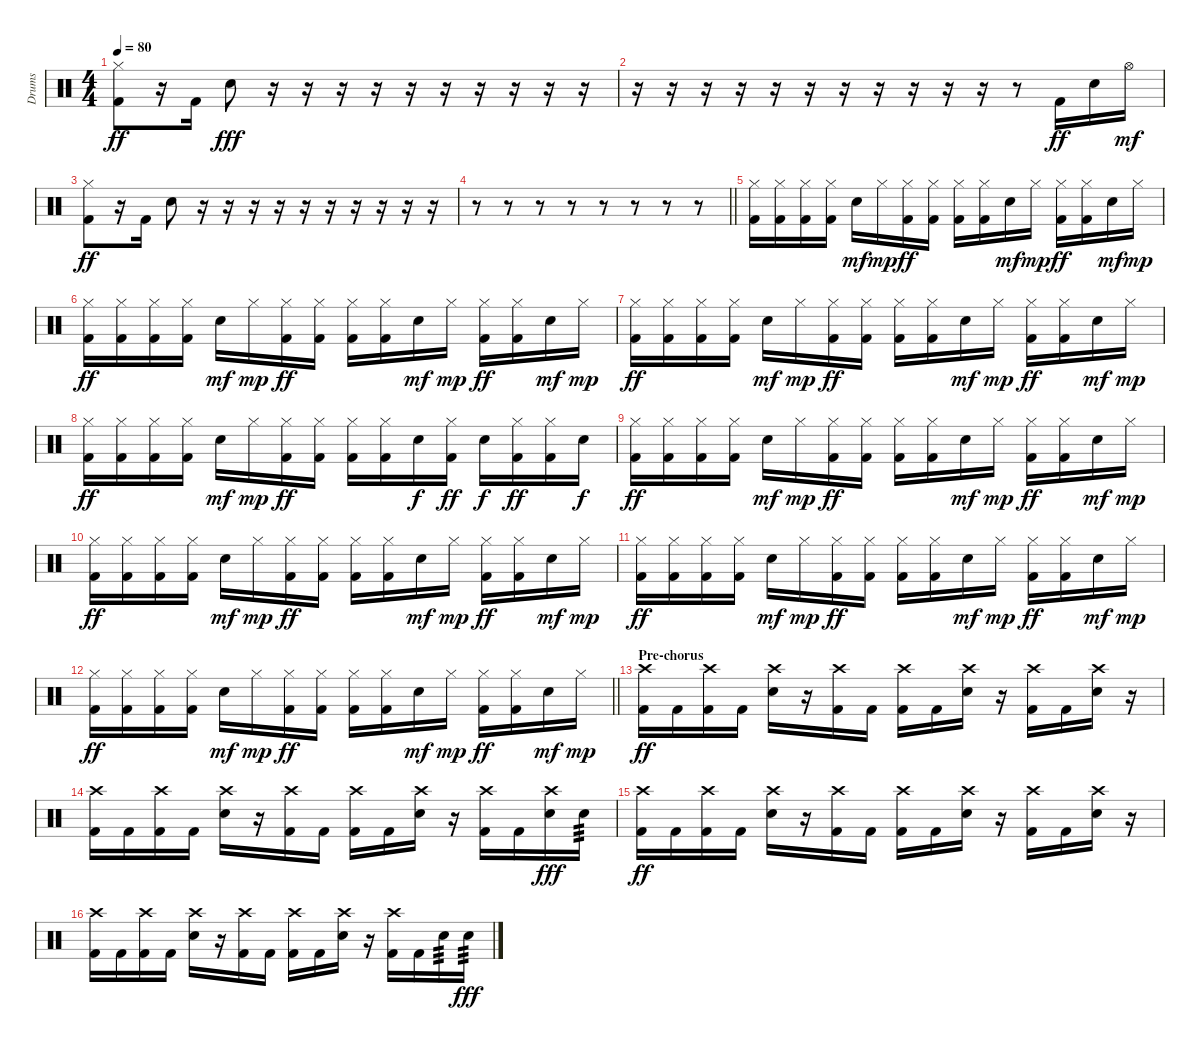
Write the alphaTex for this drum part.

\track ("Drums" "Drums") {instrument percussion}
\staff {score}
\articulation defaults
\ts (4 4)
\tempo 80
\clef neutral
\ks c
("Hi-Hat (closed)" "Kick (hit) 2").8{dy ff} r.16 "Kick (hit) 2".16 "Snare (hit) 2".8{dy fff} r.16 r.16 r.16 r.16 r.16 r.16 r.16 r.16 r.16 r.16 |
r.16 r.16 r.16 r.16 r.16 r.16 r.16 r.16 r.16 r.16 r.16 r.8 "Kick (hit) 2".16{dy ff} "Snare (hit) 2".16 "Hi-Hat (open)".16{dy mf} |
("Hi-Hat (closed)" "Kick (hit) 2").8{dy ff} r.16 "Kick (hit) 2".16 "Snare (hit) 2".8 r.16 r.16 r.16 r.16 r.16 r.16 r.16 r.16 r.16 r.16 |
\barLineRight lightlight
r.8 r.8 r.8 r.8 r.8 r.8 r.8 r.8 |
\section ("" "")
("Hi-Hat (closed)" "Kick (hit) 2").16 ("Hi-Hat (closed)" "Kick (hit) 2").16 ("Hi-Hat (closed)" "Kick (hit) 2").16 ("Hi-Hat (closed)" "Kick (hit) 2").16 "Snare (hit) 2".16{dy mf} "Hi-Hat (closed)".16{dy mp} ("Hi-Hat (closed)" "Kick (hit) 2").16{dy ff} ("Hi-Hat (closed)" "Kick (hit) 2").16 ("Hi-Hat (closed)" "Kick (hit) 2").16 ("Hi-Hat (closed)" "Kick (hit) 2").16 "Snare (hit) 2".16{dy mf} "Hi-Hat (closed)".16{dy mp} ("Hi-Hat (closed)" "Kick (hit) 2").16{dy ff} ("Hi-Hat (closed)" "Kick (hit) 2").16 "Snare (hit) 2".16{dy mf} "Hi-Hat (closed)".16{dy mp} |
("Hi-Hat (closed)" "Kick (hit) 2").16{dy ff} ("Hi-Hat (closed)" "Kick (hit) 2").16 ("Hi-Hat (closed)" "Kick (hit) 2").16 ("Hi-Hat (closed)" "Kick (hit) 2").16 "Snare (hit) 2".16{dy mf} "Hi-Hat (closed)".16{dy mp} ("Hi-Hat (closed)" "Kick (hit) 2").16{dy ff} ("Hi-Hat (closed)" "Kick (hit) 2").16 ("Hi-Hat (closed)" "Kick (hit) 2").16 ("Hi-Hat (closed)" "Kick (hit) 2").16 "Snare (hit) 2".16{dy mf} "Hi-Hat (closed)".16{dy mp} ("Hi-Hat (closed)" "Kick (hit) 2").16{dy ff} ("Hi-Hat (closed)" "Kick (hit) 2").16 "Snare (hit) 2".16{dy mf} "Hi-Hat (closed)".16{dy mp} |
("Hi-Hat (closed)" "Kick (hit) 2").16{dy ff} ("Hi-Hat (closed)" "Kick (hit) 2").16 ("Hi-Hat (closed)" "Kick (hit) 2").16 ("Hi-Hat (closed)" "Kick (hit) 2").16 "Snare (hit) 2".16{dy mf} "Hi-Hat (closed)".16{dy mp} ("Hi-Hat (closed)" "Kick (hit) 2").16{dy ff} ("Hi-Hat (closed)" "Kick (hit) 2").16 ("Hi-Hat (closed)" "Kick (hit) 2").16 ("Hi-Hat (closed)" "Kick (hit) 2").16 "Snare (hit) 2".16{dy mf} "Hi-Hat (closed)".16{dy mp} ("Hi-Hat (closed)" "Kick (hit) 2").16{dy ff} ("Hi-Hat (closed)" "Kick (hit) 2").16 "Snare (hit) 2".16{dy mf} "Hi-Hat (closed)".16{dy mp} |
("Hi-Hat (closed)" "Kick (hit) 2").16{dy ff} ("Hi-Hat (closed)" "Kick (hit) 2").16 ("Hi-Hat (closed)" "Kick (hit) 2").16 ("Hi-Hat (closed)" "Kick (hit) 2").16 "Snare (hit) 2".16{dy mf} "Hi-Hat (closed)".16{dy mp} ("Hi-Hat (closed)" "Kick (hit) 2").16{dy ff} ("Hi-Hat (closed)" "Kick (hit) 2").16 ("Hi-Hat (closed)" "Kick (hit) 2").16 ("Hi-Hat (closed)" "Kick (hit) 2").16 "Snare (hit) 2".16{dy f} ("Hi-Hat (closed)" "Kick (hit) 2").16{dy ff} "Snare (hit) 2".16{dy f} ("Hi-Hat (closed)" "Kick (hit) 2").16{dy ff} ("Hi-Hat (closed)" "Kick (hit) 2").16 "Snare (hit) 2".16{dy f} |
("Hi-Hat (closed)" "Kick (hit) 2").16{dy ff} ("Hi-Hat (closed)" "Kick (hit) 2").16 ("Hi-Hat (closed)" "Kick (hit) 2").16 ("Hi-Hat (closed)" "Kick (hit) 2").16 "Snare (hit) 2".16{dy mf} "Hi-Hat (closed)".16{dy mp} ("Hi-Hat (closed)" "Kick (hit) 2").16{dy ff} ("Hi-Hat (closed)" "Kick (hit) 2").16 ("Hi-Hat (closed)" "Kick (hit) 2").16 ("Hi-Hat (closed)" "Kick (hit) 2").16 "Snare (hit) 2".16{dy mf} "Hi-Hat (closed)".16{dy mp} ("Hi-Hat (closed)" "Kick (hit) 2").16{dy ff} ("Hi-Hat (closed)" "Kick (hit) 2").16 "Snare (hit) 2".16{dy mf} "Hi-Hat (closed)".16{dy mp} |
("Hi-Hat (closed)" "Kick (hit) 2").16{dy ff} ("Hi-Hat (closed)" "Kick (hit) 2").16 ("Hi-Hat (closed)" "Kick (hit) 2").16 ("Hi-Hat (closed)" "Kick (hit) 2").16 "Snare (hit) 2".16{dy mf} "Hi-Hat (closed)".16{dy mp} ("Hi-Hat (closed)" "Kick (hit) 2").16{dy ff} ("Hi-Hat (closed)" "Kick (hit) 2").16 ("Hi-Hat (closed)" "Kick (hit) 2").16 ("Hi-Hat (closed)" "Kick (hit) 2").16 "Snare (hit) 2".16{dy mf} "Hi-Hat (closed)".16{dy mp} ("Hi-Hat (closed)" "Kick (hit) 2").16{dy ff} ("Hi-Hat (closed)" "Kick (hit) 2").16 "Snare (hit) 2".16{dy mf} "Hi-Hat (closed)".16{dy mp} |
("Hi-Hat (closed)" "Kick (hit) 2").16{dy ff} ("Hi-Hat (closed)" "Kick (hit) 2").16 ("Hi-Hat (closed)" "Kick (hit) 2").16 ("Hi-Hat (closed)" "Kick (hit) 2").16 "Snare (hit) 2".16{dy mf} "Hi-Hat (closed)".16{dy mp} ("Hi-Hat (closed)" "Kick (hit) 2").16{dy ff} ("Hi-Hat (closed)" "Kick (hit) 2").16 ("Hi-Hat (closed)" "Kick (hit) 2").16 ("Hi-Hat (closed)" "Kick (hit) 2").16 "Snare (hit) 2".16{dy mf} "Hi-Hat (closed)".16{dy mp} ("Hi-Hat (closed)" "Kick (hit) 2").16{dy ff} ("Hi-Hat (closed)" "Kick (hit) 2").16 "Snare (hit) 2".16{dy mf} "Hi-Hat (closed)".16{dy mp} |
\barLineRight lightlight
("Hi-Hat (closed)" "Kick (hit) 2").16{dy ff} ("Hi-Hat (closed)" "Kick (hit) 2").16 ("Hi-Hat (closed)" "Kick (hit) 2").16 ("Hi-Hat (closed)" "Kick (hit) 2").16 "Snare (hit) 2".16{dy mf} "Hi-Hat (closed)".16{dy mp} ("Hi-Hat (closed)" "Kick (hit) 2").16{dy ff} ("Hi-Hat (closed)" "Kick (hit) 2").16 ("Hi-Hat (closed)" "Kick (hit) 2").16 ("Hi-Hat (closed)" "Kick (hit) 2").16 "Snare (hit) 2".16{dy mf} "Hi-Hat (closed)".16{dy mp} ("Hi-Hat (closed)" "Kick (hit) 2").16{dy ff} ("Hi-Hat (closed)" "Kick (hit) 2").16 "Snare (hit) 2".16{dy mf} "Hi-Hat (closed)".16{dy mp} |
\section ("" "Pre-chorus")
("Crash high (hit)" "Kick (hit) 2").16{dy ff} "Kick (hit) 2".16 ("Crash high (hit)" "Kick (hit) 2").16 "Kick (hit) 2".16 ("Crash high (hit)" "Snare (hit) 2").16 r.16 ("Crash high (hit)" "Kick (hit) 2").16 "Kick (hit) 2".16 ("Crash high (hit)" "Kick (hit) 2").16 "Kick (hit) 2".16 ("Crash high (hit)" "Snare (hit) 2").16 r.16 ("Crash high (hit)" "Kick (hit) 2").16 "Kick (hit) 2".16 ("Crash high (hit)" "Snare (hit) 2").16 r.16 |
("Crash high (hit)" "Kick (hit) 2").16 "Kick (hit) 2".16 ("Crash high (hit)" "Kick (hit) 2").16 "Kick (hit) 2".16 ("Crash high (hit)" "Snare (hit) 2").16 r.16 ("Crash high (hit)" "Kick (hit) 2").16 "Kick (hit) 2".16 ("Crash high (hit)" "Kick (hit) 2").16 "Kick (hit) 2".16 ("Crash high (hit)" "Snare (hit) 2").16 r.16 ("Crash high (hit)" "Kick (hit) 2").16 "Kick (hit) 2".16 ("Crash high (hit)" "Snare (hit) 2").16{dy fff} "Snare (hit) 2".16{tp 3} |
("Crash high (hit)" "Kick (hit) 2").16{dy ff} "Kick (hit) 2".16 ("Crash high (hit)" "Kick (hit) 2").16 "Kick (hit) 2".16 ("Crash high (hit)" "Snare (hit) 2").16 r.16 ("Crash high (hit)" "Kick (hit) 2").16 "Kick (hit) 2".16 ("Crash high (hit)" "Kick (hit) 2").16 "Kick (hit) 2".16 ("Crash high (hit)" "Snare (hit) 2").16 r.16 ("Crash high (hit)" "Kick (hit) 2").16 "Kick (hit) 2".16 ("Crash high (hit)" "Snare (hit) 2").16 r.16 |
("Crash high (hit)" "Kick (hit) 2").16 "Kick (hit) 2".16 ("Crash high (hit)" "Kick (hit) 2").16 "Kick (hit) 2".16 ("Crash high (hit)" "Snare (hit) 2").16 r.16 ("Crash high (hit)" "Kick (hit) 2").16 "Kick (hit) 2".16 ("Crash high (hit)" "Kick (hit) 2").16 "Kick (hit) 2".16 ("Crash high (hit)" "Snare (hit) 2").16 r.16 ("Crash high (hit)" "Kick (hit) 2").16 "Kick (hit) 2".16 "Snare (hit) 2".16{tp 3} "Snare (hit) 2".16{tp 3 dy fff}
